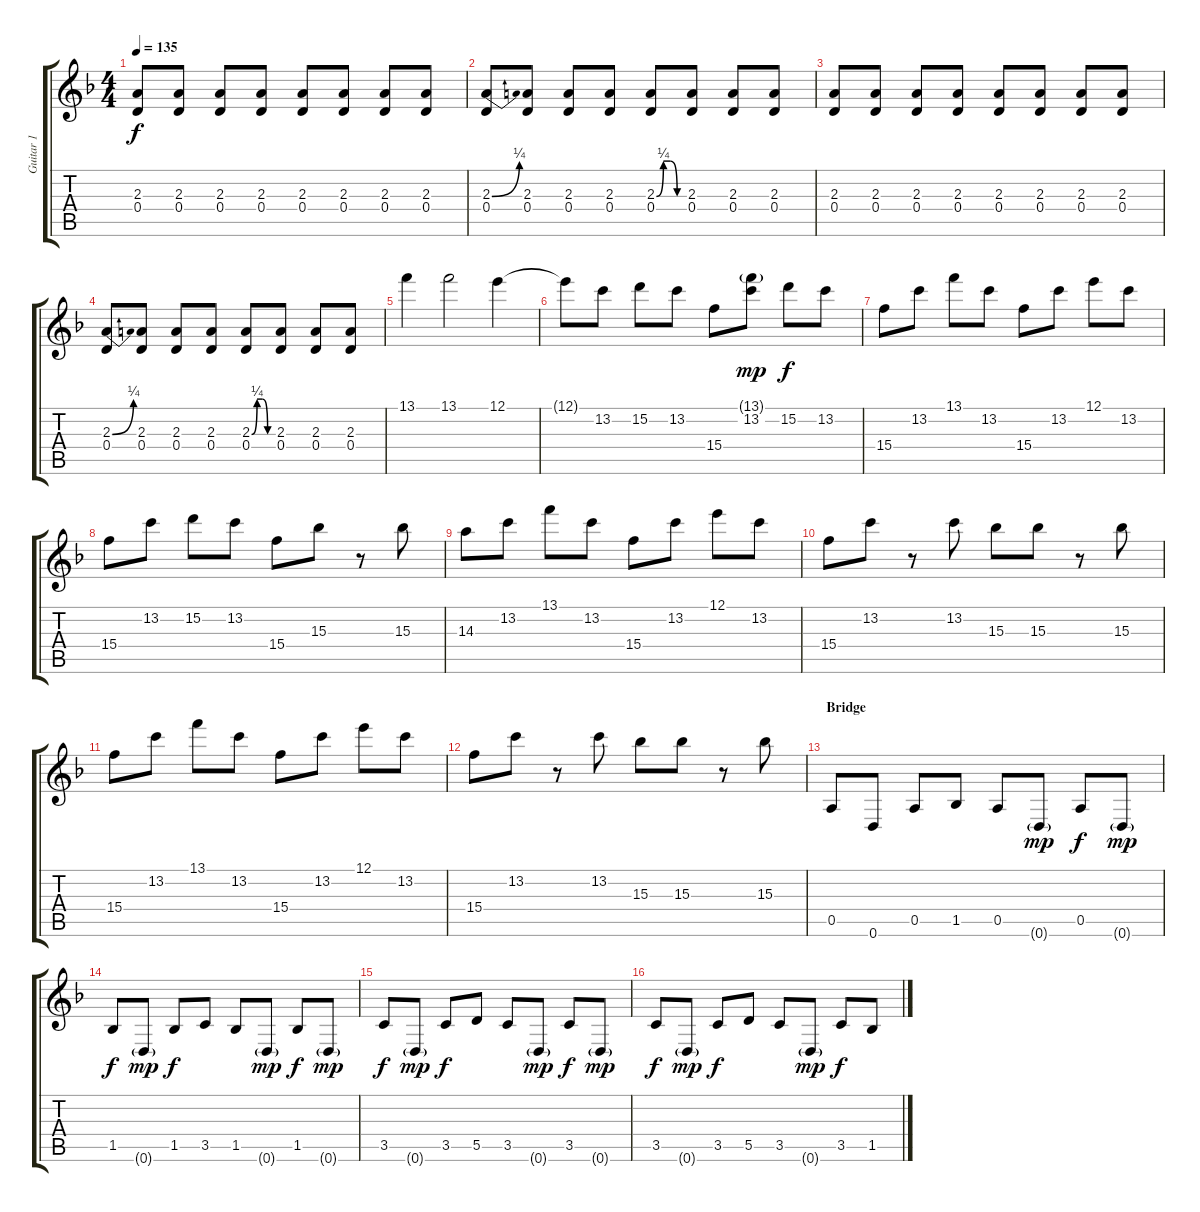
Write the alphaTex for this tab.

\track ("Guitar 1" "Guitar 1") {instrument overdrivenguitar}
\staff {score tabs}
\tuning (E4 B3 G3 D3 A2 D2) {hide}
\ts (4 4)
\tempo 135
\clef g2
\ks f
(2.3 0.4).8{dy f} (2.3 0.4).8 (2.3 0.4).8 (2.3 0.4).8 (2.3 0.4).8 (2.3 0.4).8 (2.3 0.4).8 (2.3 0.4).8 |
(2.3{be (bend 0 0 60 1)} 0.4).8 (2.3 0.4).8 (2.3 0.4).8 (2.3 0.4).8 (2.3{be (custom 0 0 15 1 30 1 45 0 60 0)} 0.4).8 (2.3 0.4).8 (2.3 0.4).8 (2.3 0.4).8 |
(2.3 0.4).8 (2.3 0.4).8 (2.3 0.4).8 (2.3 0.4).8 (2.3 0.4).8 (2.3 0.4).8 (2.3 0.4).8 (2.3 0.4).8 |
(2.3{be (bend 0 0 60 1)} 0.4).8 (2.3 0.4).8 (2.3 0.4).8 (2.3 0.4).8 (2.3{be (custom 0 0 15 1 30 1 45 0 60 0)} 0.4).8 (2.3 0.4).8 (2.3 0.4).8 (2.3 0.4).8 |
13.1.4 13.1.2 12.1.4 |
12.1{t}.8 13.2.8 15.2.8 13.2.8 15.4.8 (13.1{g} 13.2).8{dy mp} 15.2.8{dy f} 13.2.8 |
15.4.8 13.2.8 13.1.8 13.2.8 15.4.8 13.2.8 12.1.8 13.2.8 |
15.4.8 13.2.8 15.2.8 13.2.8 15.4.8 15.3.8 r.8 15.3.8 |
14.3.8 13.2.8 13.1.8 13.2.8 15.4.8 13.2.8 12.1.8 13.2.8 |
15.4.8 13.2.8 r.8 13.2.8 15.3.8 15.3.8 r.8 15.3.8 |
15.4.8 13.2.8 13.1.8 13.2.8 15.4.8 13.2.8 12.1.8 13.2.8 |
15.4.8 13.2.8 r.8 13.2.8 15.3.8 15.3.8 r.8 15.3.8 |
\section ("" "Bridge")
0.5.8 0.6.8 0.5.8 1.5.8 0.5.8 0.6{g}.8{dy mp} 0.5.8{dy f} 0.6{g}.8{dy mp} |
1.5.8{dy f} 0.6{g}.8{dy mp} 1.5.8{dy f} 3.5.8 1.5.8 0.6{g}.8{dy mp} 1.5.8{dy f} 0.6{g}.8{dy mp} |
3.5.8{dy f} 0.6{g}.8{dy mp} 3.5.8{dy f} 5.5.8 3.5.8 0.6{g}.8{dy mp} 3.5.8{dy f} 0.6{g}.8{dy mp} |
3.5.8{dy f} 0.6{g}.8{dy mp} 3.5.8{dy f} 5.5.8 3.5.8 0.6{g}.8{dy mp} 3.5.8{dy f} 1.5.8
